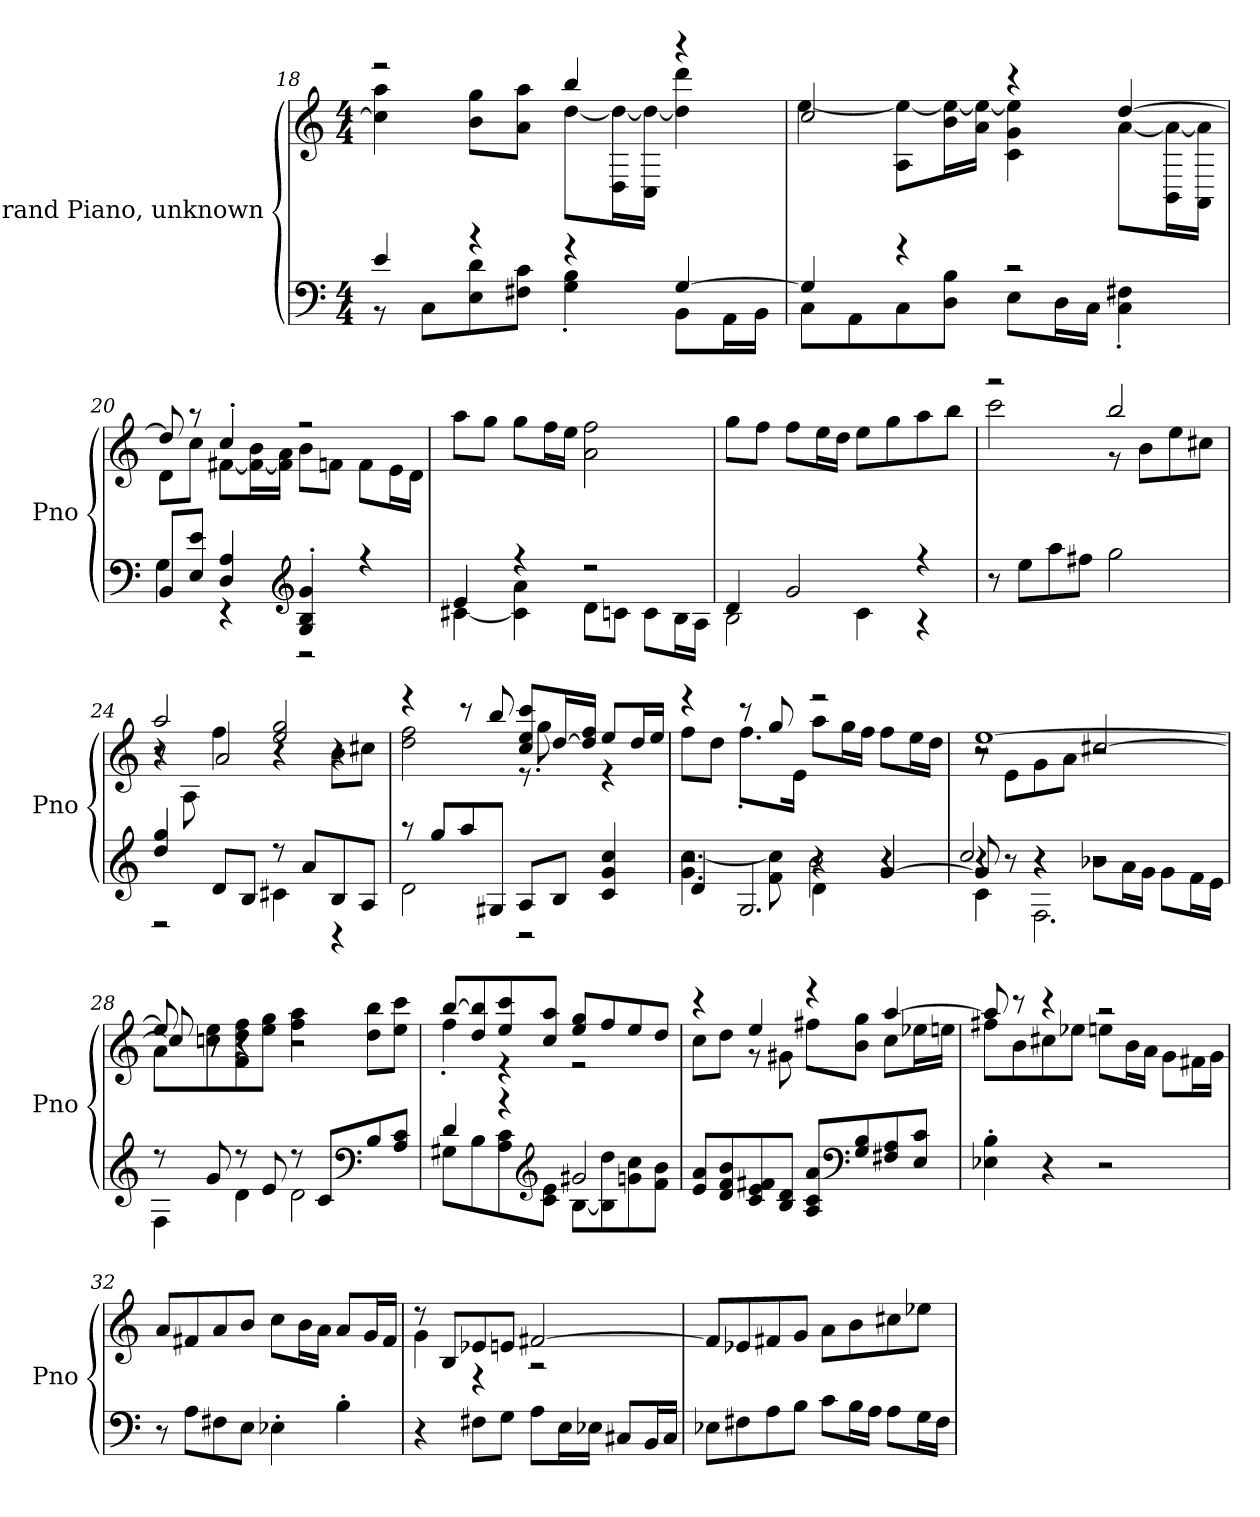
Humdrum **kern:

**kern	**kern
*part1	*part1
*staff2	*staff1
*I"Grand Piano, unknown	*
*I'Pno	*
!!LO:LB:g=z
*clefF4	*clefG2
*k[]	*k[]
*M4/4	*M4/4
=18	=18
*^	*^
4e/	8r	2r	4cc\] 4aa\
.	8C\L	.	.
4r	8E\ 8d\	.	8b\ 8gg\L
.	8F#X\ 8c\J	.	8a\ 8aa\J
4r	4G\' 4B\'	4bb/	[8dd\L
.	.	.	16D\ 16dd\_L
.	.	.	16C\ 16dd\_JJ
[4G/	8BB\L	4r	4dd\] 4ddd\
.	16AA\L	.	.
.	16BB\JJ	.	.
=19	=19	=19	=19
4G/]	8C\L	2cc/	[4ee\
.	8AA\	.	.
4r	8C\	.	8A\ 8ee\_L
.	8D\ 8B\J	.	16b\ 16ee\_L
.	.	.	16a\ 16ee\_JJ
2r	8E\L	4r	4c\ 4g\ 4ee\]
.	16D\L	.	.
.	16C\JJ	.	.
.	4C\' 4F#X\'	[4dd/	[8a\L
.	.	.	16BB\ 16a\_L
.	.	.	16AA\ 16a\]JJ
=20	=20	=20	=20
8BB/L	4G\	8dd/]	8d\L
8E/ 8e/J	.	8r	8cc\J
4D/ 4A/	4r	4cc'/	[8f#X\L
.	.	.	16f#\_ 16b\L
.	.	.	16f#\] 16a\JJ
*clefG2	*	*	*
4G/' 4B/' 4g/'	2r	2r	8b\L
.	.	.	8fn\J
4r	.	.	8f\L
.	.	.	16e\L
.	.	.	16d\JJ
*	*	*v	*v
!!LO:LB:g=z
=21	=21	=21
4e/	[4c#X\	8aa\L
.	.	8gg\J
4r	4c#\] 4a\	8gg\L
.	.	16ff\L
.	.	16ee\JJ
2r	8d\L	2a\ 2ff\
.	8cn\J	.
.	8c\L	.
.	16B\L	.
.	16A\JJ	.
=22	=22	=22
4d/	2B\	8gg\L
.	.	8ff\J
2g/	.	8ff\L
.	.	16ee\L
.	.	16dd\JJ
.	4c\	8ee\L
.	.	8gg\
4r	4r	8aa\
.	.	8bb\J
*v	*v	*
=23	=23
*	*^
8r	2r	2ccc\
8ee\L	.	.
8aa\	.	.
8ff#X\J	.	.
2gg\	2bb/	8r
.	.	8b\L
.	.	8ee\
.	.	8cc#X\J
=24	=24	=24
*^	*	*^
4dd/ 4gg/	2r	2aa/	8r	4r
.	.	.	8A\	.
8d/L	.	.	4ff\	2a/
8B/J	.	.	.	.
8r	4c#X\	2ee/ 2gg/	4r	.
8a/L	.	.	.	.
8B/	4r	.	8b\L	4r
8A/J	.	.	8cc#X\J	.
*	*	*	*v	*v
!!LO:PB:g=z
=25	=25	=25	=25
8r	2d\	4r	2dd\ 2ff\
8gg/L	.	.	.
8aa/	.	8r	.
8G#X/J	.	8bb/	.
8A/L	2r	8cc/ 8ee/ 8ccc/L	8r
8B/J	.	[16dd/L	8gg'\
.	.	16dd/] 16ff/JJ	.
4c/ 4g/ 4cc/	.	8ee/L	4r
.	.	16dd/L	.
.	.	16ee/JJ	.
=26	=26	=26	=26
*^	*^	*	*
2r	4.g\ [4.cc\	4d/	2r	4r	8ff\L
.	.	.	.	.	8dd\J
.	.	2.G/	.	8r	8.ff'\L
.	8f\ 8cc\]	.	.	8gg/	.
.	.	.	.	.	16e\Jk
4r	4d\	.	2b\	2r	8aa\L
.	.	.	.	.	16gg\L
.	.	.	.	.	16ff\JJ
[4g/	4r	.	.	.	8ff\L
.	.	.	.	.	16ee\L
.	.	.	.	.	16dd\JJ
=27	=27	=27	=27	=27	=27
*	*	*	*	*	*^
8g/]	4c\	2cc/	4r	[1ee	8r	2r
8r	.	.	.	.	8e\L	.
4r	4r	.	2.F\	.	8g\	.
.	.	.	.	.	8a\J	.
2r	8b-X\L	2r	.	.	2r	[2cc#X/
.	16a\L	.	.	.	.	.
.	16g\JJ	.	.	.	.	.
.	8g\L	.	.	.	.	.
.	16f\L	.	.	.	.	.
.	16e\JJ	.	.	.	.	.
*	*v	*v	*v	*	*	*
!!LO:LB:g=z	!!	!!
=28	=28	=28	=28	=28
8r	4F\	8ee/]	8a\L	8cc#/]
8g/	.	8r	8ccn\ 8ee\	8r
8r	4d\	4r	8f\ 8dd\ 8ff\	4r
8e/	.	.	8ee\ 8gg\J	.
8r	2d\	2r	4ff\ 4aa\	2r
8c/L	.	.	.	.
*clefF4	*	*	*	*
8B/	.	.	8dd\ 8bb\L	.
8A/ 8c/J	.	.	8ee\ 8ccc\J	.
*	*	*	*v	*v
=29	=29	=29	=29
4d/	8G#X\L	[8bb/L	4ff'\
.	8B\	8dd/ 8bb/]	.
4r	8A\ 8c\	8ee/ 8ccc/	4r
*clefG2	*	*	*
.	8c\ 8e\J	8cc/ 8aa/J	.
2g#X/	[8B\L	8ee/ 8gg/L	2r
.	8B\] 8dd\	8ff/	.
.	8gn\ 8cc\	8ee/	.
.	8f\ 8b\J	8dd/J	.
*v	*v	*	*
=30	=30	=30
8e/ 8a/L	4r	8cc\L
8d/ 8f/ 8b/	.	8dd\J
8c/ 8e/ 8f#X/	4ee/	8r
8B/ 8d/J	.	8g#X\
8A/ 8c/ 8a/L	4r	8ff#X\L
*clefF4	*	*
8G/ 8B/	.	8b\ 8gg\J
8F#X/ 8A/	[4aa/	8cc\L
8E/ 8c/J	.	16ee-X\L
.	.	16een\JJ
!!LO:LB:g=z	!!
=31	=31	=31
4E-X\' 4B\'	8aa/]	8ff#X\L
.	8r	8b\
4r	4r	8cc#X\
.	.	8ee-X\J
2r	2r	8een\L
.	.	16b\L
.	.	16a\JJ
.	.	8g\L
.	.	16f#X\L
.	.	16g\JJ
*	*v	*v
=32	=32
8r	8a/L
8A\L	8f#X/
8F#X\	8a/
8E\J	8b/J
4E-X'\	8cc\L
.	16b\L
.	16a\JJ
4B'\	8a/L
.	16g/L
.	16f#/JJ
=33	=33
*	*^
4r	8r	4g\
.	8B/L	.
8F#X\L	8e-X/	4r
8G\J	8en/J	.
8A\L	[2f#X/	2r
16E\L	.	.
16E-X\JJ	.	.
8C#X/L	.	.
16BB/L	.	.
16C#/JJ	.	.
*	*v	*v
!!LO:LB:g=z
=34	=34
8E-X\L	8f#/L]
8F#X\	8e-X/
8A\	8f#X/
8B\J	8g/J
8c\L	8a\L
16B\L	8b\
16A\JJ	.
8A\L	8cc#X\
16G\L	8ee-X\J
16F#\JJ	.
=	=
*-	*-
